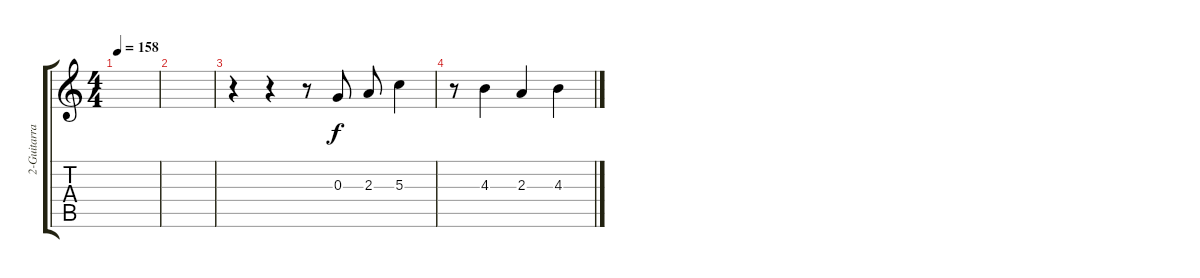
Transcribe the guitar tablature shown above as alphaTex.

\track ("2-Guitarra" "2-Guitarra") {instrument overdrivenguitar}
\staff {score tabs}
\tuning (E4 B3 G3 D3 A2 E2) {hide}
\ts (4 4)
\tempo 158
\clef g2
\ks c
|
|
r.4 r.4 r.8 0.3.8 2.3.8 5.3.4 |
r.8 4.3.4 2.3.4 4.3.4
